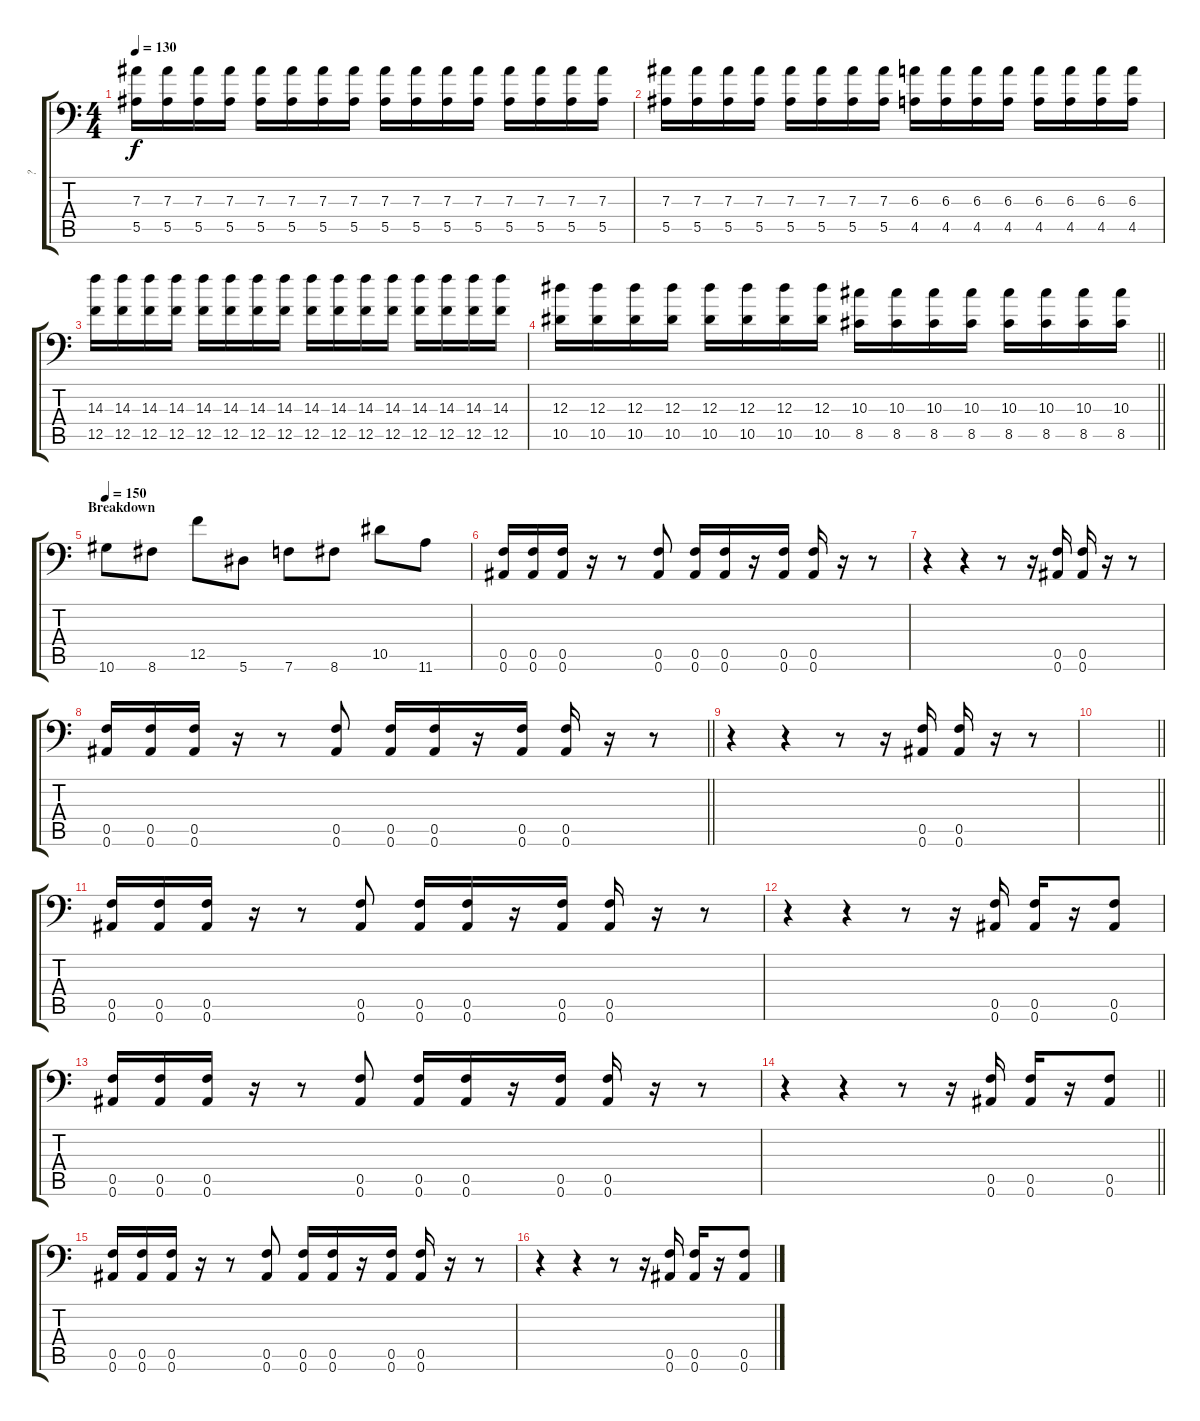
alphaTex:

\track ("?" "?") {instrument distortionguitar}
\staff {score tabs}
\tuning (C4 G3 Eb3 Bb2 F2 Bb1) {hide}
\ts (4 4)
\tempo 130
\clef f4
\ks c
(7.3 5.5).16{dy f} (7.3 5.5).16 (7.3 5.5).16 (7.3 5.5).16 (7.3 5.5).16 (7.3 5.5).16 (7.3 5.5).16 (7.3 5.5).16 (7.3 5.5).16 (7.3 5.5).16 (7.3 5.5).16 (7.3 5.5).16 (7.3 5.5).16 (7.3 5.5).16 (7.3 5.5).16 (7.3 5.5).16 |
(7.3 5.5).16 (7.3 5.5).16 (7.3 5.5).16 (7.3 5.5).16 (7.3 5.5).16 (7.3 5.5).16 (7.3 5.5).16 (7.3 5.5).16 (6.3 4.5).16 (6.3 4.5).16 (6.3 4.5).16 (6.3 4.5).16 (6.3 4.5).16 (6.3 4.5).16 (6.3 4.5).16 (6.3 4.5).16 |
(14.3 12.5).16 (14.3 12.5).16 (14.3 12.5).16 (14.3 12.5).16 (14.3 12.5).16 (14.3 12.5).16 (14.3 12.5).16 (14.3 12.5).16 (14.3 12.5).16 (14.3 12.5).16 (14.3 12.5).16 (14.3 12.5).16 (14.3 12.5).16 (14.3 12.5).16 (14.3 12.5).16 (14.3 12.5).16 |
\barLineRight lightlight
(12.3 10.5).16 (12.3 10.5).16 (12.3 10.5).16 (12.3 10.5).16 (12.3 10.5).16 (12.3 10.5).16 (12.3 10.5).16 (12.3 10.5).16 (10.3 8.5).16 (10.3 8.5).16 (10.3 8.5).16 (10.3 8.5).16 (10.3 8.5).16 (10.3 8.5).16 (10.3 8.5).16 (10.3 8.5).16 |
\section ("" "Breakdown")
\tempo 150
10.6.8 8.6.8 12.5.8 5.6.8 7.6.8 8.6.8 10.5.8 11.6.8 |
(0.5 0.6).16 (0.5 0.6).16 (0.5 0.6).16 r.16 r.8 (0.5 0.6).8 (0.5 0.6).16 (0.5 0.6).16 r.16 (0.5 0.6).16 (0.5 0.6).16 r.16 r.8 |
r.4 r.4 r.8 r.16 (0.5 0.6).16 (0.5 0.6).16 r.16 r.8 |
\barLineRight lightlight
(0.5 0.6).16 (0.5 0.6).16 (0.5 0.6).16 r.16 r.8 (0.5 0.6).8 (0.5 0.6).16 (0.5 0.6).16 r.16 (0.5 0.6).16 (0.5 0.6).16 r.16 r.8 |
r.4 r.4 r.8 r.16 (0.5 0.6).16 (0.5 0.6).16 r.16 r.8 |
\barLineRight lightlight
|
(0.5 0.6).16 (0.5 0.6).16 (0.5 0.6).16 r.16 r.8 (0.5 0.6).8 (0.5 0.6).16 (0.5 0.6).16 r.16 (0.5 0.6).16 (0.5 0.6).16 r.16 r.8 |
r.4 r.4 r.8 r.16 (0.5 0.6).16 (0.5 0.6).16 r.16 (0.5 0.6).8 |
(0.5 0.6).16 (0.5 0.6).16 (0.5 0.6).16 r.16 r.8 (0.5 0.6).8 (0.5 0.6).16 (0.5 0.6).16 r.16 (0.5 0.6).16 (0.5 0.6).16 r.16 r.8 |
\barLineRight lightlight
r.4 r.4 r.8 r.16 (0.5 0.6).16 (0.5 0.6).16 r.16 (0.5 0.6).8 |
(0.5 0.6).16 (0.5 0.6).16 (0.5 0.6).16 r.16 r.8 (0.5 0.6).8 (0.5 0.6).16 (0.5 0.6).16 r.16 (0.5 0.6).16 (0.5 0.6).16 r.16 r.8 |
r.4 r.4 r.8 r.16 (0.5 0.6).16 (0.5 0.6).16 r.16 (0.5 0.6).8
